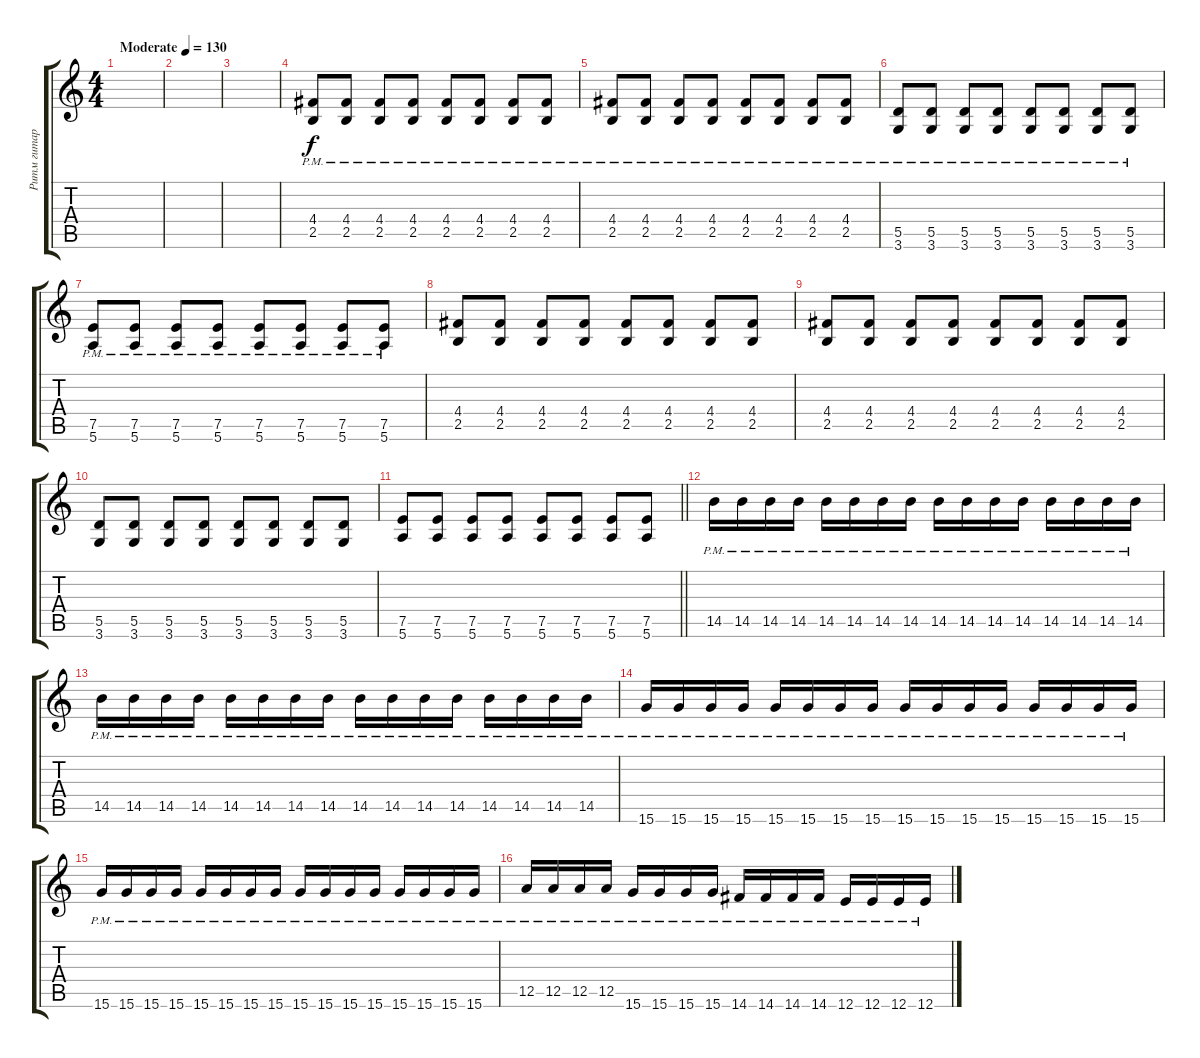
\track ("Ритм гитара" "Ритм гитар") {instrument distortionguitar}
\staff {score tabs}
\tuning (E4 B3 G3 D3 A2 E2) {hide}
\ts (4 4)
\tempo (130 "Moderate")
\clef g2
\ks c
|
|
|
(4.4{pm} 2.5{pm}).8 (4.4{pm} 2.5{pm}).8 (4.4{pm} 2.5{pm}).8 (4.4{pm} 2.5{pm}).8 (4.4{pm} 2.5{pm}).8 (4.4{pm} 2.5{pm}).8 (4.4{pm} 2.5{pm}).8 (4.4{pm} 2.5{pm}).8 |
(4.4{pm} 2.5{pm}).8 (4.4{pm} 2.5{pm}).8 (4.4{pm} 2.5{pm}).8 (4.4{pm} 2.5{pm}).8 (4.4{pm} 2.5{pm}).8 (4.4{pm} 2.5{pm}).8 (4.4{pm} 2.5{pm}).8 (4.4{pm} 2.5{pm}).8 |
(5.5{pm} 3.6{pm}).8 (5.5{pm} 3.6{pm}).8 (5.5{pm} 3.6{pm}).8 (5.5{pm} 3.6{pm}).8 (5.5{pm} 3.6{pm}).8 (5.5{pm} 3.6{pm}).8 (5.5{pm} 3.6{pm}).8 (5.5{pm} 3.6{pm}).8 |
(7.5{pm} 5.6{pm}).8 (7.5{pm} 5.6{pm}).8 (7.5{pm} 5.6{pm}).8 (7.5{pm} 5.6{pm}).8 (7.5{pm} 5.6{pm}).8 (7.5{pm} 5.6{pm}).8 (7.5{pm} 5.6{pm}).8 (7.5{pm} 5.6{pm}).8 |
(4.4 2.5).8 (4.4 2.5).8 (4.4 2.5).8 (4.4 2.5).8 (4.4 2.5).8 (4.4 2.5).8 (4.4 2.5).8 (4.4 2.5).8 |
(4.4 2.5).8 (4.4 2.5).8 (4.4 2.5).8 (4.4 2.5).8 (4.4 2.5).8 (4.4 2.5).8 (4.4 2.5).8 (4.4 2.5).8 |
(5.5 3.6).8 (5.5 3.6).8 (5.5 3.6).8 (5.5 3.6).8 (5.5 3.6).8 (5.5 3.6).8 (5.5 3.6).8 (5.5 3.6).8 |
\barLineRight lightlight
(7.5 5.6).8 (7.5 5.6).8 (7.5 5.6).8 (7.5 5.6).8 (7.5 5.6).8 (7.5 5.6).8 (7.5 5.6).8 (7.5 5.6).8 |
14.5{pm}.16{volume 10 instrument acousticguitarsteel} 14.5{pm}.16 14.5{pm}.16 14.5{pm}.16 14.5{pm}.16 14.5{pm}.16 14.5{pm}.16 14.5{pm}.16 14.5{pm}.16 14.5{pm}.16 14.5{pm}.16 14.5{pm}.16 14.5{pm}.16 14.5{pm}.16 14.5{pm}.16 14.5{pm}.16 |
14.5{pm}.16 14.5{pm}.16 14.5{pm}.16 14.5{pm}.16 14.5{pm}.16 14.5{pm}.16 14.5{pm}.16 14.5{pm}.16 14.5{pm}.16 14.5{pm}.16 14.5{pm}.16 14.5{pm}.16 14.5{pm}.16 14.5{pm}.16 14.5{pm}.16 14.5{pm}.16 |
15.6{pm}.16 15.6{pm}.16 15.6{pm}.16 15.6{pm}.16 15.6{pm}.16 15.6{pm}.16 15.6{pm}.16 15.6{pm}.16 15.6{pm}.16 15.6{pm}.16 15.6{pm}.16 15.6{pm}.16 15.6{pm}.16 15.6{pm}.16 15.6{pm}.16 15.6{pm}.16 |
15.6{pm}.16 15.6{pm}.16 15.6{pm}.16 15.6{pm}.16 15.6{pm}.16 15.6{pm}.16 15.6{pm}.16 15.6{pm}.16 15.6{pm}.16 15.6{pm}.16 15.6{pm}.16 15.6{pm}.16 15.6{pm}.16 15.6{pm}.16 15.6{pm}.16 15.6{pm}.16 |
12.5{pm}.16 12.5{pm}.16 12.5{pm}.16 12.5{pm}.16 15.6{pm}.16 15.6{pm}.16 15.6{pm}.16 15.6{pm}.16 14.6{pm}.16 14.6{pm}.16 14.6{pm}.16 14.6{pm}.16 12.6{pm}.16 12.6{pm}.16 12.6{pm}.16 12.6{pm}.16
